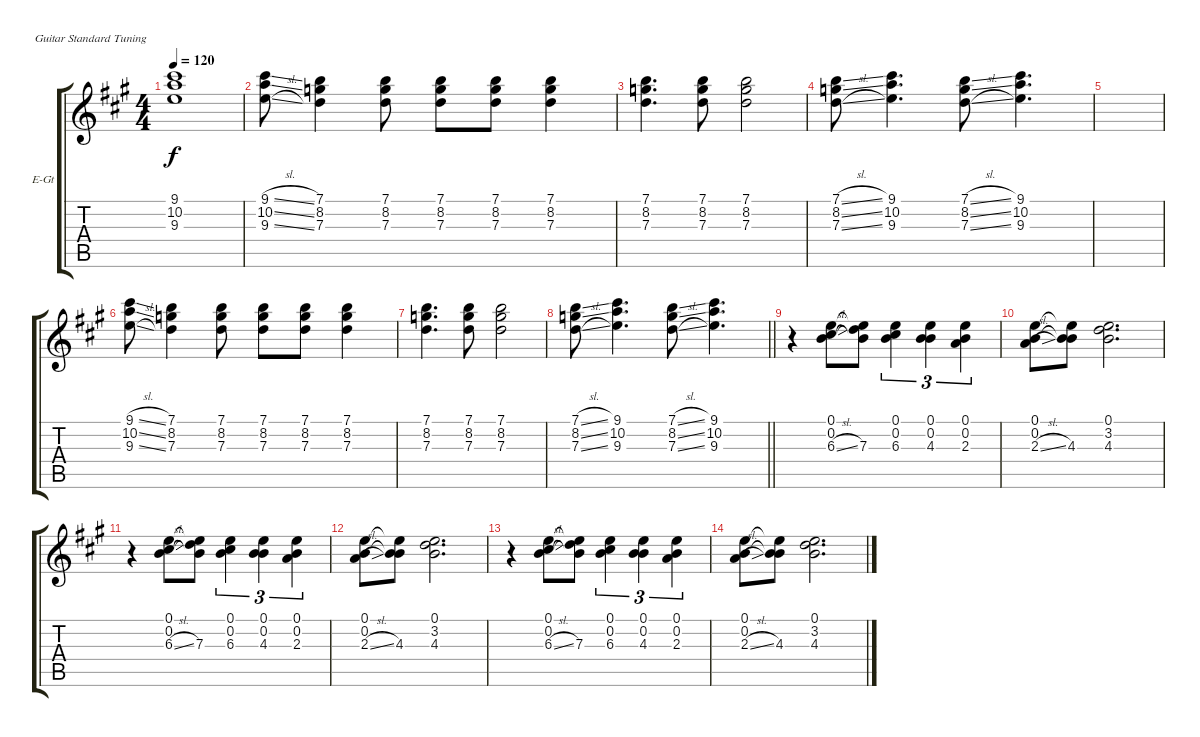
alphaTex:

\bracketExtendMode groupsimilarinstruments
\firstSystemTrackNameOrientation horizontal
\otherSystemsTrackNameOrientation horizontal
\track ("Guitar George" "E-Gt") {instrument electricguitarjazz}
\staff {score tabs}
\tuning (E4 B3 G3 D3 A2 E2)
\ts (4 4)
\tempo 120
\clef g2
\ks a
(9.1 10.2 9.3).1{dy f} |
(9.1{sl} 10.2{sl} 9.3{sl}).8 (7.1 8.2 7.3).4 (8.2 7.1 7.3).8 (8.2 7.3 7.1).8 (7.1 8.2 7.3).8 (8.2 7.3 7.1).4 |
(8.2 7.3 7.1).4{d} (7.1 8.2 7.3).8 (8.2 7.3 7.1).2 |
(7.1{sl} 8.2{sl} 7.3{sl}).8 (9.1 10.2 9.3).4{d} (7.1{sl} 8.2{sl} 7.3{sl}).8 (9.1 10.2 9.3).4{d} |
|
(9.1{sl} 10.2{sl} 9.3{sl}).8 (7.1 8.2 7.3).4 (8.2 7.1 7.3).8 (8.2 7.3 7.1).8 (7.1 8.2 7.3).8 (8.2 7.3 7.1).4 |
(8.2 7.3 7.1).4{d} (7.1 8.2 7.3).8 (8.2 7.3 7.1).2 |
\barLineRight lightlight
(7.1{sl} 8.2{sl} 7.3{sl}).8 (9.1 10.2 9.3).4{d} (7.1{sl} 8.2{sl} 7.3{sl}).8 (9.1 10.2 9.3).4{d} |
r.4 (0.1 0.2 6.3{sl}).8 (0.1{t} 0.2{t} 7.3).8 (0.1 0.2 6.3).4{tu (3 2)} (0.1 0.2 4.3).4{tu (3 2)} (0.1 0.2 2.3).4{tu (3 2)} |
(0.1 0.2 2.3{sl}).8 (0.1{t} 0.2{t} 4.3).8 (0.1 3.2 4.3).2{d} |
r.4 (0.1 0.2 6.3{sl}).8 (0.1{t} 0.2{t} 7.3).8 (0.1 0.2 6.3).4{tu (3 2)} (0.1 0.2 4.3).4{tu (3 2)} (0.1 0.2 2.3).4{tu (3 2)} |
(0.1 0.2 2.3{sl}).8 (0.1{t} 0.2{t} 4.3).8 (0.1 3.2 4.3).2{d} |
r.4 (0.1 0.2 6.3{sl}).8 (0.1{t} 0.2{t} 7.3).8 (0.1 0.2 6.3).4{tu (3 2)} (0.1 0.2 4.3).4{tu (3 2)} (0.1 0.2 2.3).4{tu (3 2)} |
(0.1 0.2 2.3{sl}).8 (0.1{t} 0.2{t} 4.3).8 (0.1 3.2 4.3).2{d}
